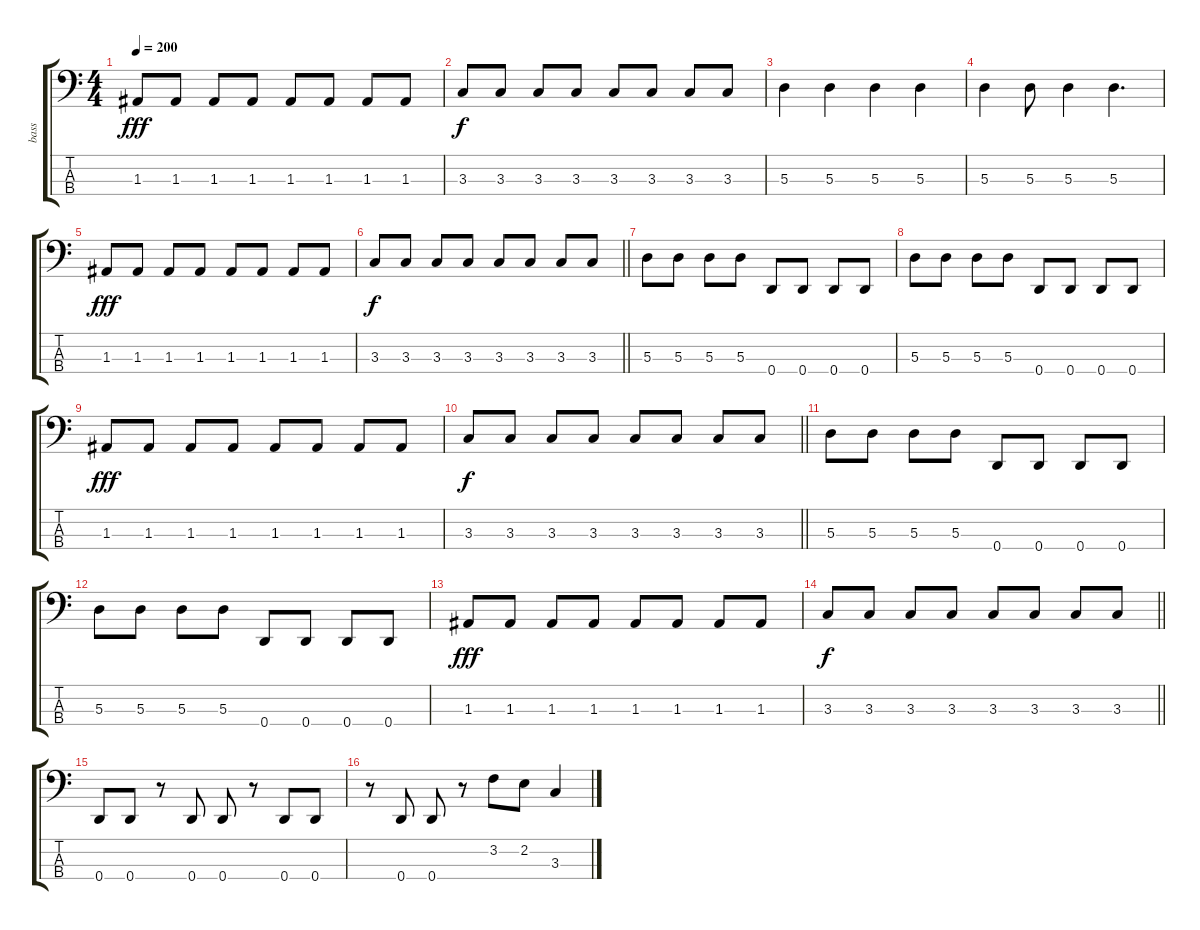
\track ("bass" "bass") {instrument electricbasspick}
\staff {score tabs}
\tuning (G2 D2 A1 D1) {hide}
\ts (4 4)
\tempo 200
\clef f4
\ks c
1.3.8{dy fff} 1.3.8 1.3.8 1.3.8 1.3.8 1.3.8 1.3.8 1.3.8 |
3.3.8{dy f} 3.3.8 3.3.8 3.3.8 3.3.8 3.3.8 3.3.8 3.3.8 |
5.3.4 5.3.4 5.3.4 5.3.4 |
5.3.4 5.3.8 5.3.4 5.3.4{d} |
1.3.8{dy fff} 1.3.8 1.3.8 1.3.8 1.3.8 1.3.8 1.3.8 1.3.8 |
\barLineRight lightlight
3.3.8{dy f} 3.3.8 3.3.8 3.3.8 3.3.8 3.3.8 3.3.8 3.3.8 |
\section ("" "")
5.3.8 5.3.8 5.3.8 5.3.8 0.4.8 0.4.8 0.4.8 0.4.8 |
5.3.8 5.3.8 5.3.8 5.3.8 0.4.8 0.4.8 0.4.8 0.4.8 |
1.3.8{dy fff} 1.3.8 1.3.8 1.3.8 1.3.8 1.3.8 1.3.8 1.3.8 |
\barLineRight lightlight
3.3.8{dy f} 3.3.8 3.3.8 3.3.8 3.3.8 3.3.8 3.3.8 3.3.8 |
5.3.8 5.3.8 5.3.8 5.3.8 0.4.8 0.4.8 0.4.8 0.4.8 |
5.3.8 5.3.8 5.3.8 5.3.8 0.4.8 0.4.8 0.4.8 0.4.8 |
1.3.8{dy fff} 1.3.8 1.3.8 1.3.8 1.3.8 1.3.8 1.3.8 1.3.8 |
\barLineRight lightlight
3.3.8{dy f} 3.3.8 3.3.8 3.3.8 3.3.8 3.3.8 3.3.8 3.3.8 |
\section ("" "")
0.4.8 0.4.8 r.8 0.4.8 0.4.8 r.8 0.4.8 0.4.8 |
r.8 0.4.8 0.4.8 r.8 3.2.8 2.2.8 3.3.4
